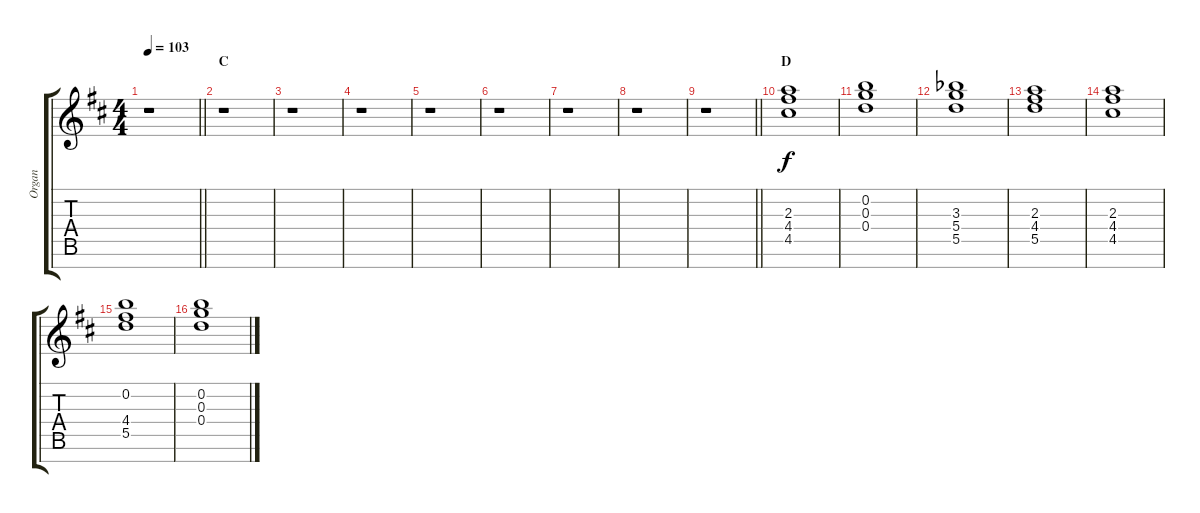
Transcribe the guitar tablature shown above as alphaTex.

\track ("Organ" "Organ") {instrument rockorgan}
\staff {score tabs}
\tuning (E6 B5 G5 D5 A4 E4 B3) {hide}
\ts (4 4)
\tempo 103
\clef g2
\barLineRight lightlight
\ks d
r.1{dy f} |
\section ("" "C")
r.1 |
r.1 |
r.1 |
r.1 |
r.1 |
r.1 |
r.1 |
\barLineRight lightlight
r.1 |
\section ("" "D")
(2.3 4.4 4.5).1 |
(0.2 0.3 0.4).1 |
(3.3{acc b} 5.4 5.5).1 |
(2.3 4.4 5.5).1 |
(2.3 4.4 4.5).1 |
(0.2 4.4 5.5).1 |
(0.2 0.3 0.4).1
